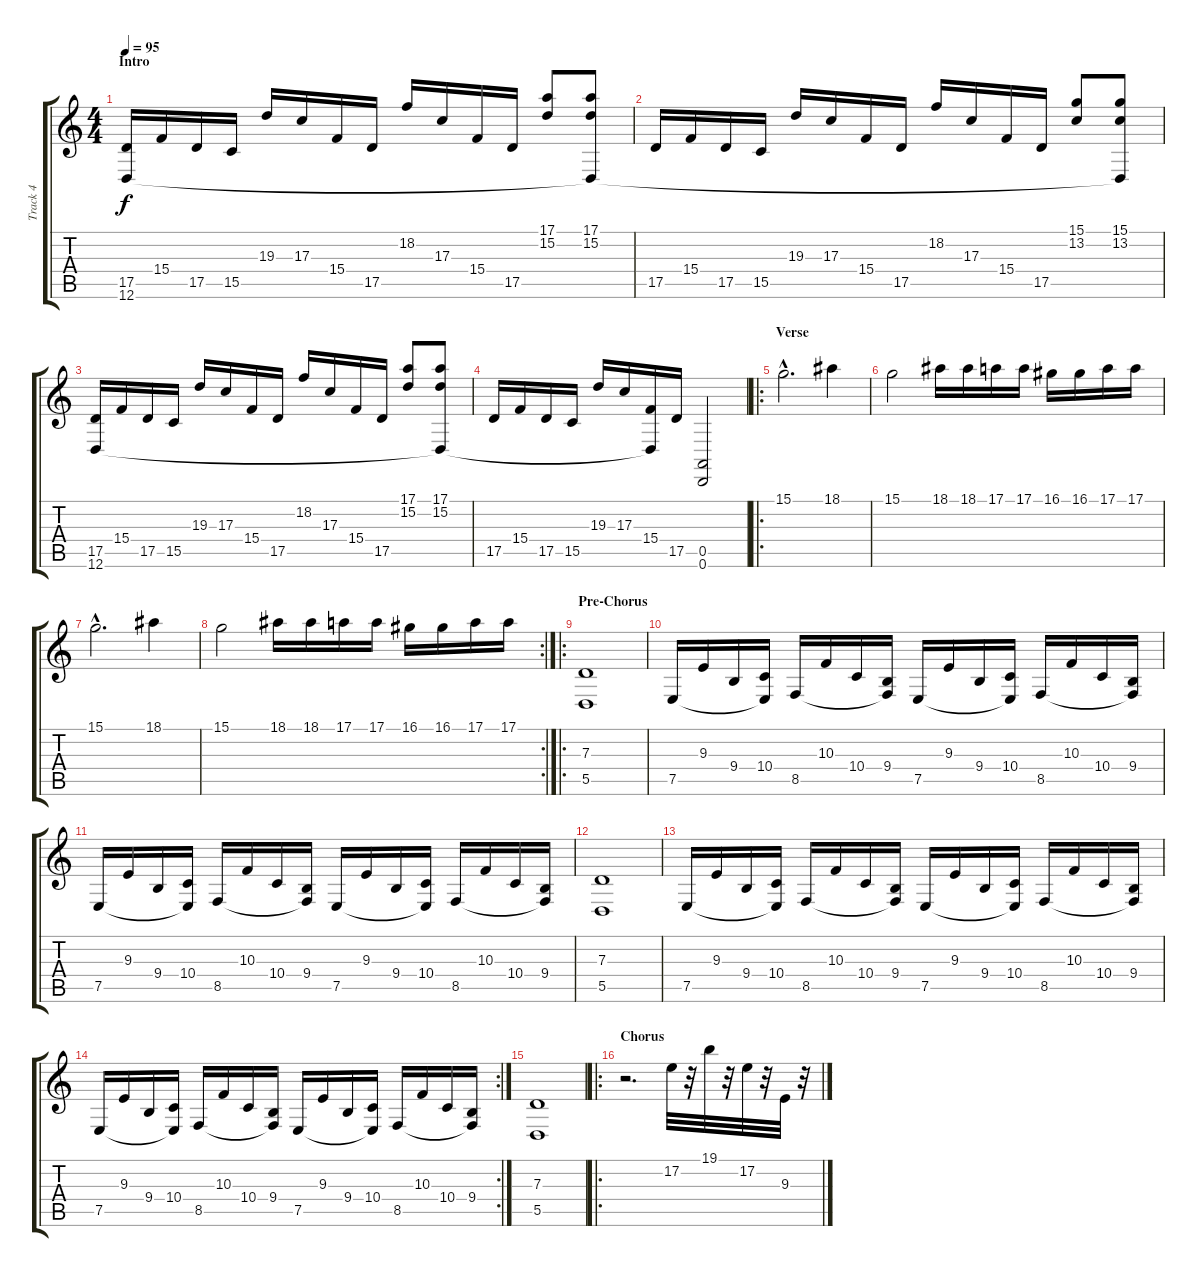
\track ("Track 4" "Track 4") {instrument stringensemble1}
\staff {score tabs}
\tuning (E4 B3 G3 D3 A2 D2) {hide}
\ts (4 4)
\section ("" "Intro")
\tempo 95
\clef g2
\ks c
(17.5 12.6).16{dy f instrument stringensemble1} 15.4.16 17.5.16 15.5.16 19.3.16 17.3.16 15.4.16 17.5.16 18.2.16 17.3.16 15.4.16 17.5.16 (17.1 15.2).8 (17.1 15.2 12.6{t}).8 |
17.5.16 15.4.16 17.5.16 15.5.16 19.3.16 17.3.16 15.4.16 17.5.16 18.2.16 17.3.16 15.4.16 17.5.16 (15.1 13.2).8 (15.1 13.2 12.6{t}).8 |
(17.5 12.6).16 15.4.16 17.5.16 15.5.16 19.3.16 17.3.16 15.4.16 17.5.16 18.2.16 17.3.16 15.4.16 17.5.16 (17.1 15.2).8 (17.1 15.2 12.6{t}).8 |
17.5.16 15.4.16 17.5.16 15.5.16 19.3.16 17.3.16 (15.4 12.6{t}).16 17.5.16 (0.5 0.6).2 |
\ro
\section ("" "Verse")
15.1{hac}.2{d} 18.1.4 |
15.1.2 18.1.16 18.1.16 17.1.16 17.1.16 16.1.16 16.1.16 17.1.16 17.1.16 |
15.1{hac}.2{d} 18.1.4 |
\rc 2
15.1.2 18.1.16 18.1.16 17.1.16 17.1.16 16.1.16 16.1.16 17.1.16 17.1.16 |
\ro
\section ("" "Pre-Chorus")
(7.3 5.5).1 |
7.5.16 9.3.16 9.4.16 (10.4 7.5{t}).16 8.5.16 10.3.16 10.4.16 (9.4 8.5{t}).16 7.5.16 9.3.16 9.4.16 (10.4 7.5{t}).16 8.5.16 10.3.16 10.4.16 (9.4 8.5{t}).16 |
7.5.16 9.3.16 9.4.16 (10.4 7.5{t}).16 8.5.16 10.3.16 10.4.16 (9.4 8.5{t}).16 7.5.16 9.3.16 9.4.16 (10.4 7.5{t}).16 8.5.16 10.3.16 10.4.16 (9.4 8.5{t}).16 |
(7.3 5.5).1 |
7.5.16 9.3.16 9.4.16 (10.4 7.5{t}).16 8.5.16 10.3.16 10.4.16 (9.4 8.5{t}).16 7.5.16 9.3.16 9.4.16 (10.4 7.5{t}).16 8.5.16 10.3.16 10.4.16 (9.4 8.5{t}).16 |
\rc 2
7.5.16 9.3.16 9.4.16 (10.4 7.5{t}).16 8.5.16 10.3.16 10.4.16 (9.4 8.5{t}).16 7.5.16 9.3.16 9.4.16 (10.4 7.5{t}).16 8.5.16 10.3.16 10.4.16 (9.4 8.5{t}).16 |
(7.3 5.5).1 |
\ro
\section ("" "Chorus")
r.2{d} 17.2.32 r.32 19.1.32 r.32 17.2.32 r.32 9.3.32 r.32
